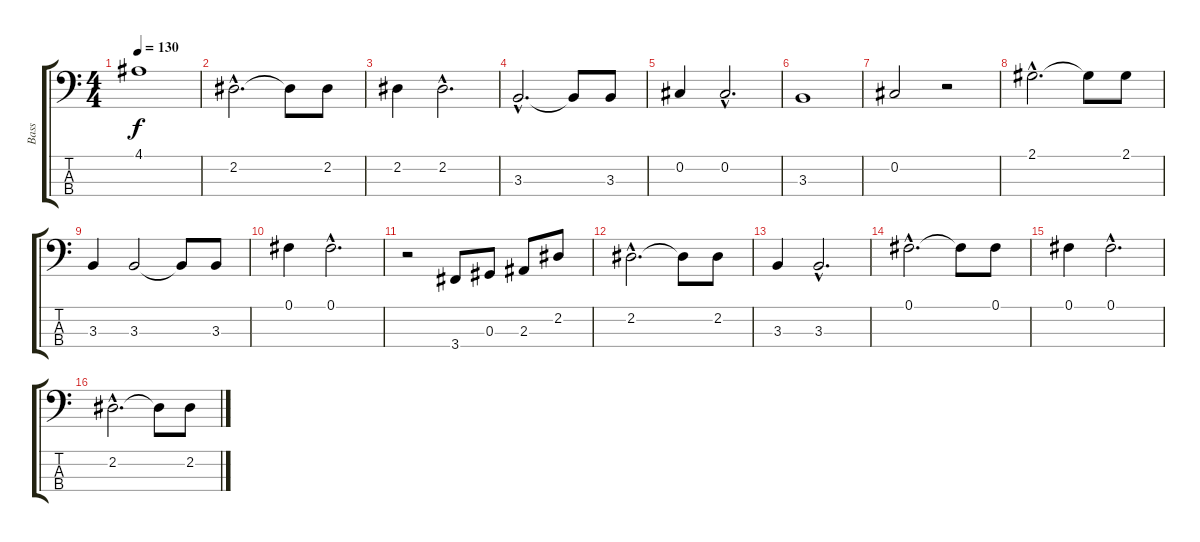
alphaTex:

\track ("Bass" "Bass") {instrument electricbassfinger}
\staff {score tabs}
\tuning (Gb2 Db2 Ab1 Eb1) {hide}
\ts (4 4)
\tempo 130
\clef f4
\ks c
4.1.1{dy f} |
2.2{hac}.2{d} 2.2{t}.8 2.2.8 |
2.2.4 2.2{hac}.2{d} |
3.3{hac}.2{d} 3.3{t}.8 3.3.8 |
0.2.4 0.2{hac}.2{d} |
3.3.1 |
0.2.2 r.2 |
2.1{hac}.2{d} 2.1{t}.8 2.1.8 |
3.3.4 3.3.2 3.3{t}.8 3.3.8 |
0.1.4 0.1{hac}.2{d} |
r.2 3.4.8 0.3.8 2.3.8 2.2.8 |
2.2{hac}.2{d} 2.2{t}.8 2.2.8 |
3.3.4 3.3{hac}.2{d} |
0.1{hac}.2{d} 0.1{t}.8 0.1.8 |
0.1.4 0.1{hac}.2{d} |
2.2{hac}.2{d} 2.2{t}.8 2.2.8
